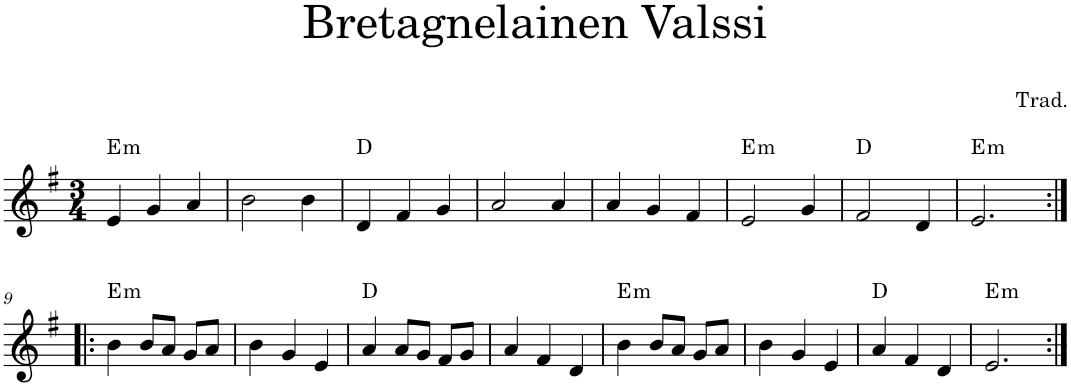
**kern	**harte
*part1	*part1
*staff1	*
*I"Violin	*
*I'Vln.	*
*clefG2	*
*k[f#]	*
*M3/4	*
=1	=1
!	!LO:H:kt=m
4e/	E:min
4g/	.
4a/	.
=2	=2
2b\	.
4b\	.
=3	=3
4d/	D:maj
4f#/	.
4g/	.
=4	=4
2a/	.
4a/	.
=5	=5
4a/	.
4g/	.
4f#/	.
=6	=6
!	!LO:H:kt=m
2e/	E:min
4g/	.
=7	=7
2f#/	D:maj
4d/	.
=8	=8
!	!LO:H:kt=m
2.e/	E:min
!!LO:LB:g=z
=9:|!|:	=9:|!|:
!	!LO:H:kt=m
4b\	E:min
8b/L	.
8a/J	.
8g/L	.
8a/J	.
=10	=10
4b\	.
4g/	.
4e/	.
=11	=11
4a/	D:maj
8a/L	.
8g/J	.
8f#/L	.
8g/J	.
=12	=12
4a/	.
4f#/	.
4d/	.
=13	=13
!	!LO:H:kt=m
4b\	E:min
8b/L	.
8a/J	.
8g/L	.
8a/J	.
=14	=14
4b\	.
4g/	.
4e/	.
=15	=15
4a/	D:maj
4f#/	.
4d/	.
=16	=16
!	!LO:H:kt=m
2.e/	E:min
=:|!	=:|!
*-	*-
